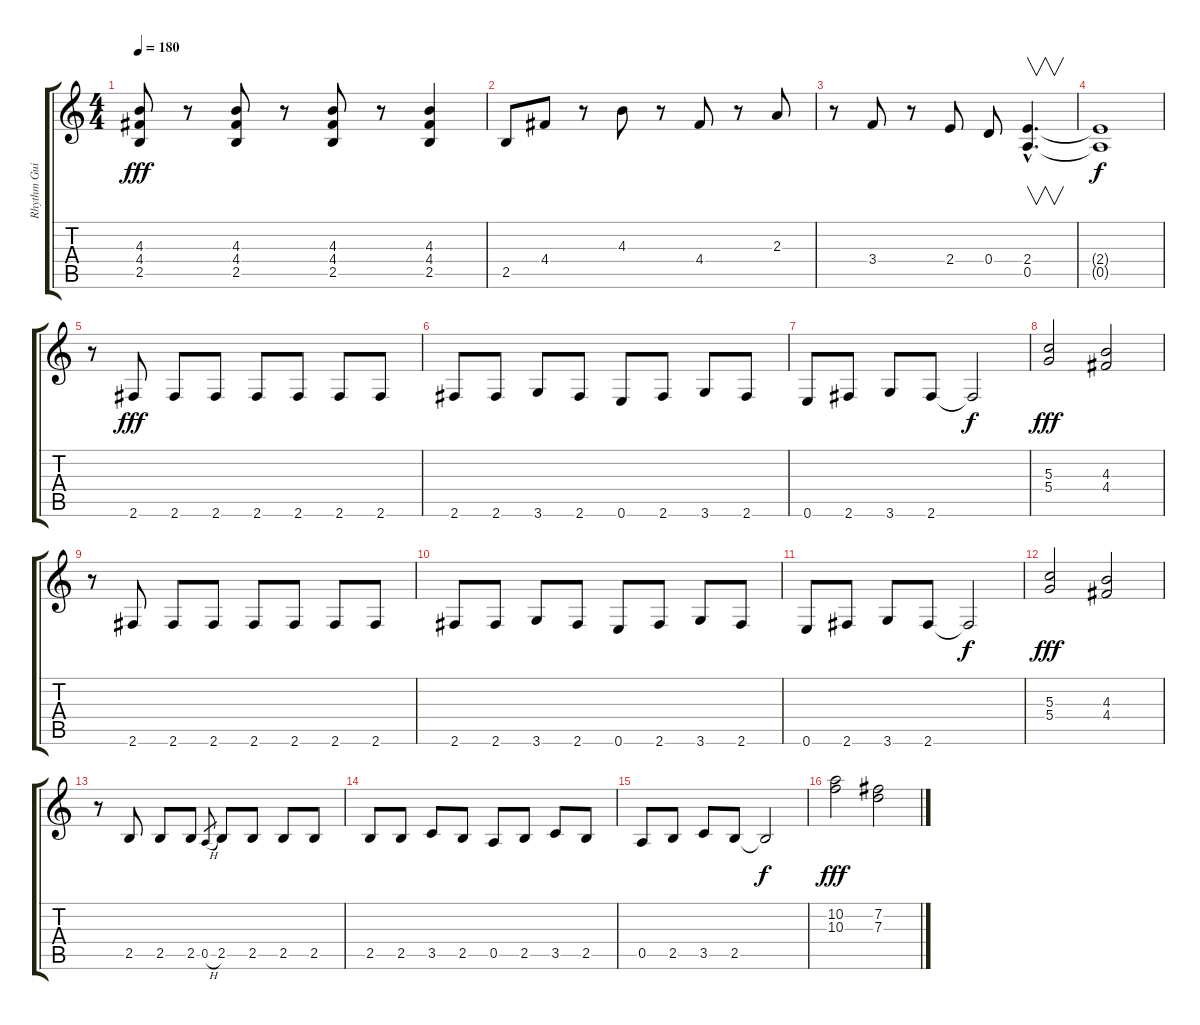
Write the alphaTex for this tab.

\track ("Rhythm Guitar" "Rhythm Gui") {instrument overdrivenguitar}
\staff {score tabs}
\tuning (E4 B3 G3 D3 A2 E2) {hide}
\ts (4 4)
\tempo 180
\clef g2
\ks c
(4.3 4.4 2.5).8{dy fff} r.8 (4.3 4.4 2.5).8 r.8 (4.3 4.4 2.5).8 r.8 (4.3 4.4 2.5).4 |
2.5.8 4.4.8 r.8 4.3.8 r.8 4.4.8 r.8 2.3.8 |
r.8 3.4.8 r.8 2.4.8 0.4.8 (2.4{hac} 0.5{hac}).4{v d} |
(2.4{t} 0.5{t}).1{dy f} |
r.8 2.6.8{dy fff} 2.6.8 2.6.8 2.6.8 2.6.8 2.6.8 2.6.8 |
2.6.8 2.6.8 3.6.8 2.6.8 0.6.8 2.6.8 3.6.8 2.6.8 |
0.6.8 2.6.8 3.6.8 2.6.8 2.6{t}.2{dy f} |
(5.3 5.4).2{dy fff} (4.3 4.4).2 |
r.8 2.6.8 2.6.8 2.6.8 2.6.8 2.6.8 2.6.8 2.6.8 |
2.6.8 2.6.8 3.6.8 2.6.8 0.6.8 2.6.8 3.6.8 2.6.8 |
0.6.8 2.6.8 3.6.8 2.6.8 2.6{t}.2{dy f} |
(5.3 5.4).2{dy fff} (4.3 4.4).2 |
r.8 2.5.8 2.5.8 2.5.8 0.5{h}.8{gr} 2.5.8 2.5.8 2.5.8 2.5.8 |
2.5.8 2.5.8 3.5.8 2.5.8 0.5.8 2.5.8 3.5.8 2.5.8 |
0.5.8 2.5.8 3.5.8 2.5.8 2.5{t}.2{dy f} |
(10.2 10.3).2{dy fff} (7.2 7.3).2
